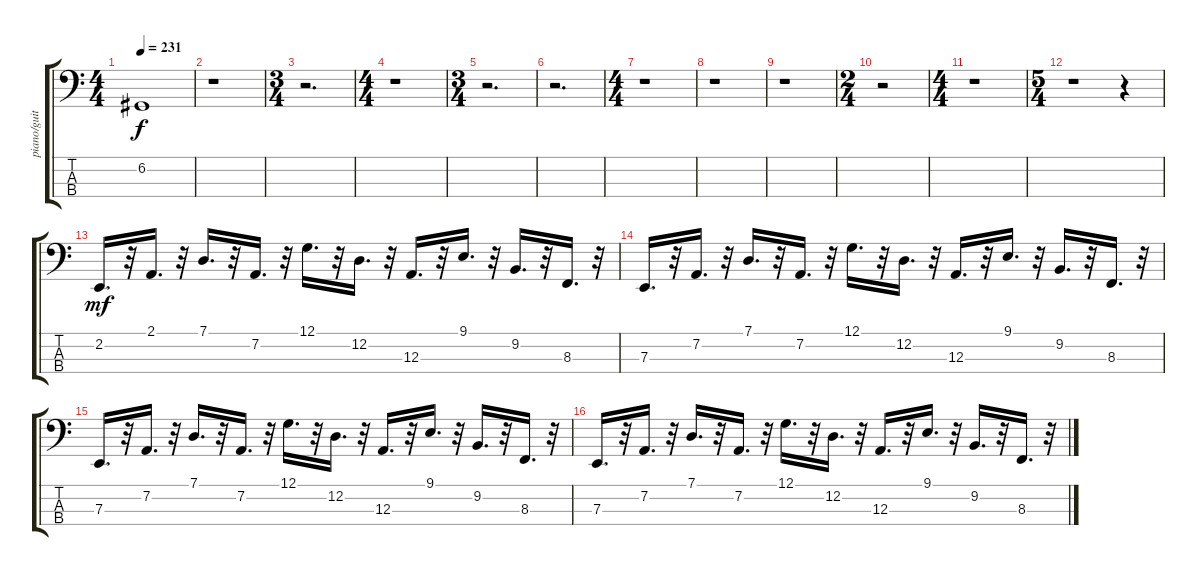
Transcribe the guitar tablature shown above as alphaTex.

\track ("piano/guit/bass/syn " "piano/guit") {instrument brightacousticpiano}
\staff {score tabs}
\tuning (G2 D2 A1 E1) {hide}
\ts (4 4)
\tempo 231
\clef f4
\ks c
6.2{t}.1{dy f} |
r.1 |
\ts (3 4)
r.2{d} |
\ts (4 4)
r.1 |
\ts (3 4)
r.2{d} |
r.2{d} |
\ts (4 4)
r.1 |
r.1 |
r.1 |
\ts (2 4)
r.2 |
\ts (4 4)
r.1 |
\ts (5 4)
r.1 r.4 |
2.2.16{d dy mf volume 15} r.32 2.1.16{d} r.32 7.1.16{d} r.32 7.2.16{d} r.32 12.1.16{d} r.32 12.2.16{d} r.32 12.3.16{d} r.32 9.1.16{d} r.32 9.2.16{d} r.32 8.3.16{d} r.32 |
7.3.16{d} r.32 7.2.16{d} r.32 7.1.16{d} r.32 7.2.16{d} r.32 12.1.16{d} r.32 12.2.16{d} r.32 12.3.16{d} r.32 9.1.16{d} r.32 9.2.16{d} r.32 8.3.16{d} r.32 |
7.3.16{d} r.32 7.2.16{d} r.32 7.1.16{d} r.32 7.2.16{d} r.32 12.1.16{d} r.32 12.2.16{d} r.32 12.3.16{d} r.32 9.1.16{d} r.32 9.2.16{d} r.32 8.3.16{d} r.32 |
7.3.16{d} r.32 7.2.16{d} r.32 7.1.16{d} r.32 7.2.16{d} r.32 12.1.16{d} r.32 12.2.16{d} r.32 12.3.16{d} r.32 9.1.16{d} r.32 9.2.16{d} r.32 8.3.16{d} r.32
